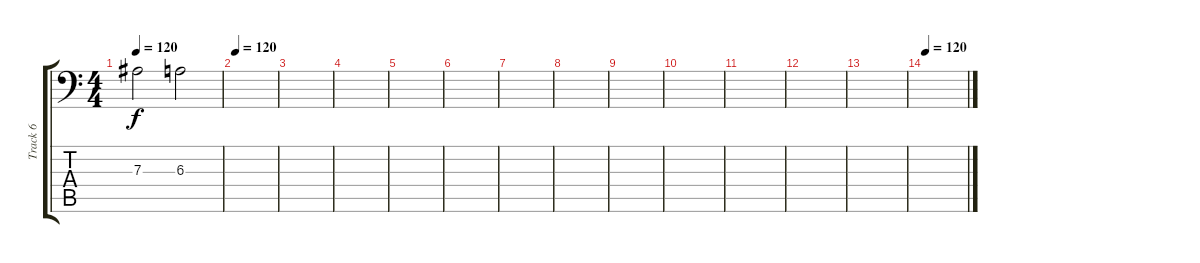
\track ("Track 6" "Track 6") {instrument fx5brightness}
\staff {score tabs}
\tuning (C4 G3 Eb3 Bb2 F2 Bb1) {hide}
\ts (4 4)
\tempo 120
\clef f4
\ks c
7.3.2{dy f} 6.3.2 |
\tempo 120
|
|
|
|
|
|
|
|
|
|
|
|
\tempo 120
